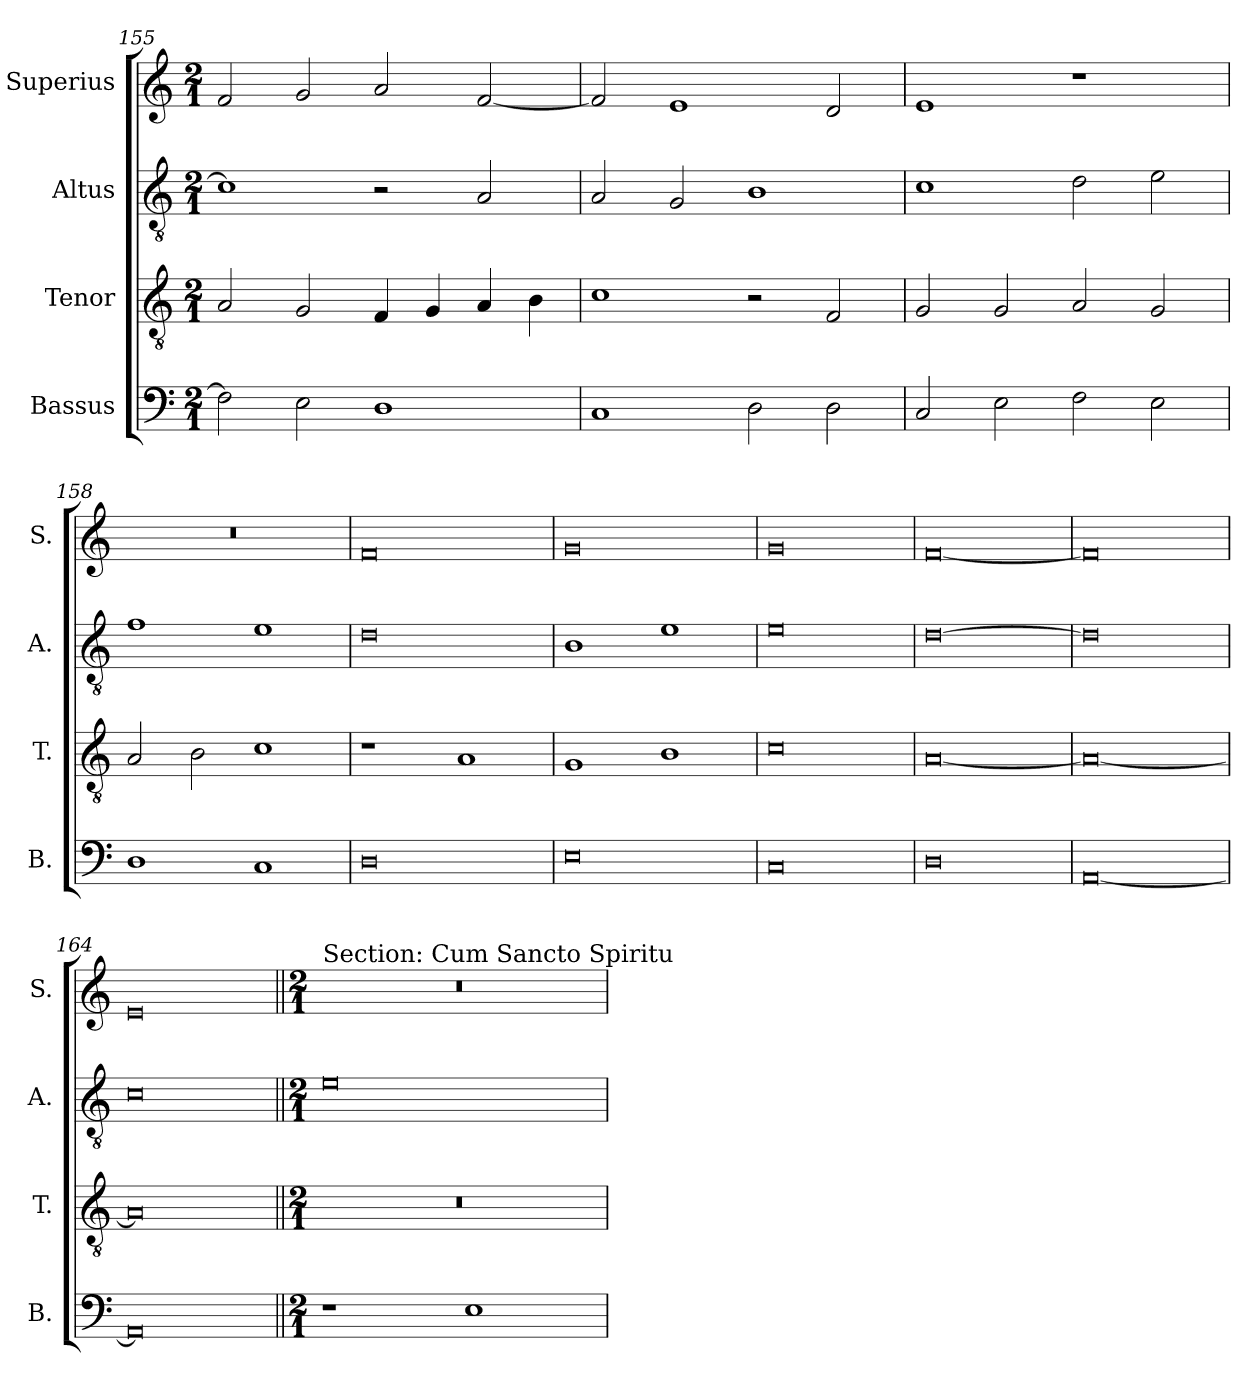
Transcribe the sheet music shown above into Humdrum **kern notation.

**kern	**kern	**kern	**kern
*part4	*part3	*part2	*part1
*staff4	*staff3	*staff2	*staff1
*I"Bassus	*I"Tenor	*I"Altus	*I"Superius
*I'B.	*I'T.	*I'A.	*I'S.
*clefF4	*clefGv2	*clefGv2	*clefG2
*k[]	*k[]	*k[]	*k[]
*M2/1	*M2/1	*M2/1	*M2/1
=155	=155	=155	=155
2F\]	2A/	1c]	2f/
2E\	2G/	.	2g/
1D	4F/	2r	2a/
.	4G/	.	.
.	4A/	2A/	[2f/
.	4B\	.	.
=156	=156	=156	=156
1C	1c	2A/	2f/]
.	.	2G/	1e
2D\	2r	1B	.
2D\	2F/	.	2d/
=157	=157	=157	=157
2C/	2G/	1c	1e
2E\	2G/	.	.
2F\	2A/	2d\	1r
2E\	2G/	2e\	.
=158	=158	=158	=158
1D	2A/	1f	0r
.	2B\	.	.
1C	1c	1e	.
=159	=159	=159	=159
0D	1r	0d	0f
.	1A	.	.
!!LO:LB:g=z
=160	=160	=160	=160
0E	1G	1B	0g
.	1B	1e	.
=161	=161	=161	=161
0C	0c	0e	0g
=162	=162	=162	=162
0D	[0A	[0d	[0f
=163	=163	=163	=163
[0AA	0A_	0d]	0f]
=164	=164	=164	=164
0AA]	0A]	0c	0e
=165||	=165||	=165||	=165||
*M2/1	*M2/1	*M2/1	*M2/1
!	!	!	!LO:TX:a:t=Section&colon; Cum Sancto Spiritu
1r	0r	0e	0r
1E	.	.	.
=	=	=	=
*-	*-	*-	*-
